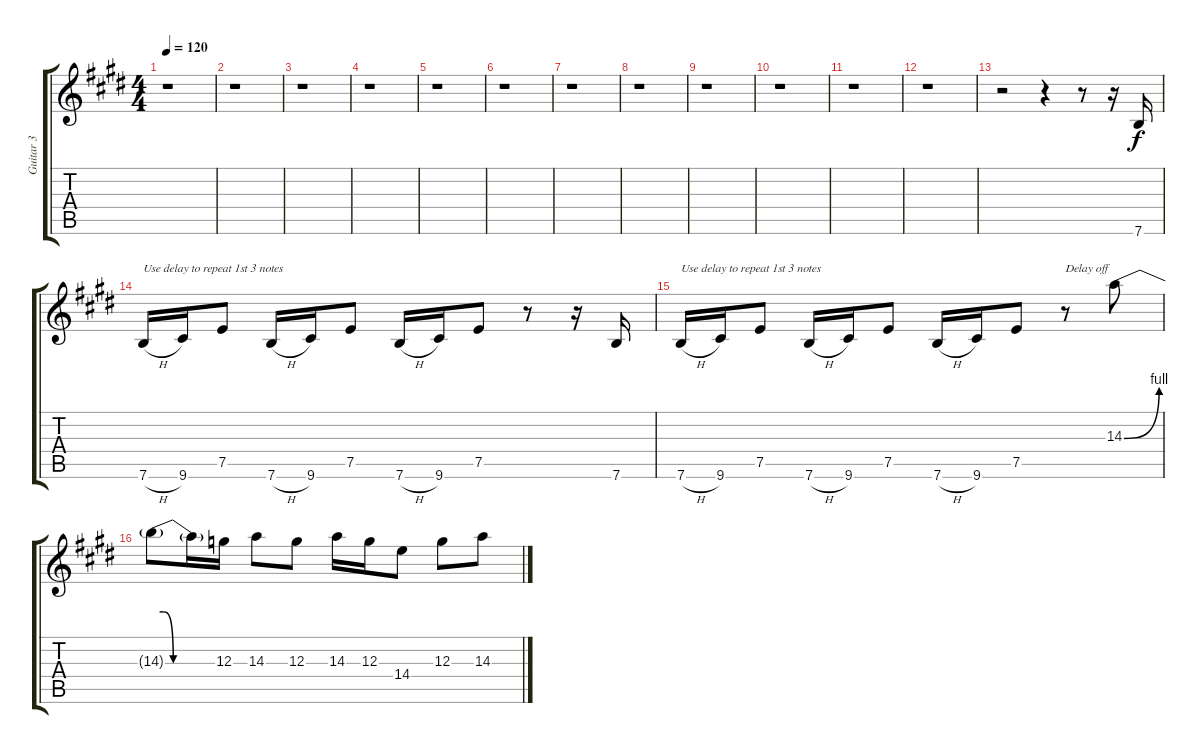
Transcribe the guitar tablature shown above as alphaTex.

\track ("Guitar 3" "Guitar 3") {instrument distortionguitar}
\staff {score tabs}
\tuning (E4 B3 G3 D3 A2 E2) {hide}
\ts (4 4)
\tempo 120
\clef g2
\ks e
r.1{dy f} |
r.1 |
r.1 |
r.1 |
r.1 |
r.1 |
r.1 |
r.1 |
r.1 |
r.1 |
r.1 |
r.1 |
r.2 r.4 r.8 r.16 7.6.16 |
7.6{h}.16{txt "Use delay to repeat 1st 3 notes"} 9.6.16 7.5.8 7.6{h}.16 9.6.16 7.5.8 7.6{h}.16 9.6.16 7.5.8 r.8 r.16 7.6.16 |
7.6{h}.16{txt "Use delay to repeat 1st 3 notes"} 9.6.16 7.5.8 7.6{h}.16 9.6.16 7.5.8 7.6{h}.16 9.6.16 7.5.8 r.8{txt "Delay off"} 14.3{be (bend 0 0 60 4)}.8 |
14.3{be (custom 0 4 15 4 30 0 60 0) t}.8 14.3{be (hold 0 0 60 0) t}.16 12.3.16 14.3.8 12.3.8 14.3.16 12.3.16 14.4.8 12.3.8 14.3.8
